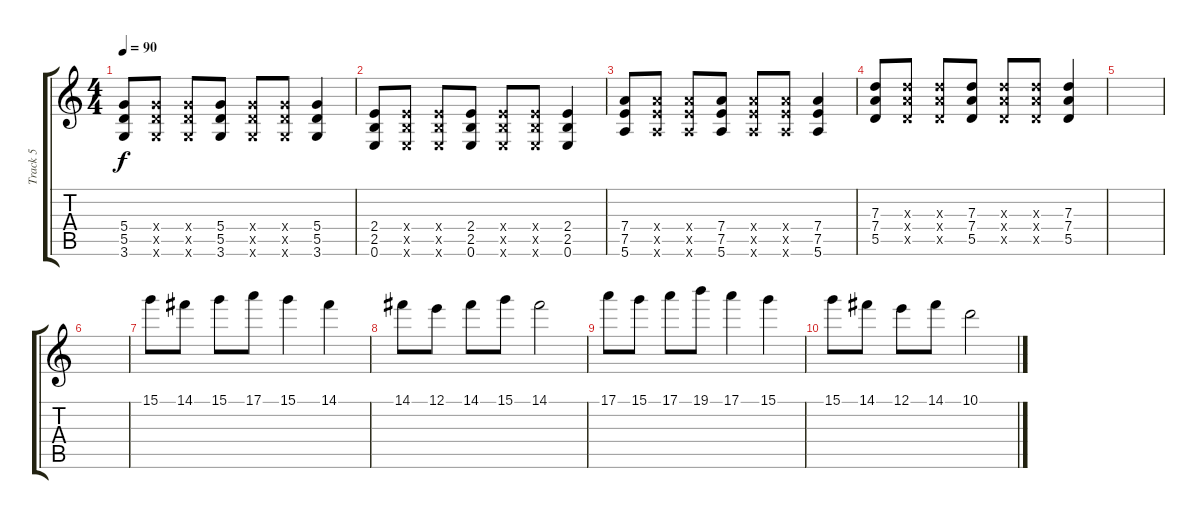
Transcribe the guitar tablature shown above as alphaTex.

\track ("Track 5" "Track 5") {instrument overdrivenguitar}
\staff {score tabs}
\tuning (E4 B3 G3 D3 A2 E2) {hide}
\ts (4 4)
\tempo 90
\clef g2
\ks c
(5.4 5.5 3.6).8{dy f} (5.4{x} 5.5{x} 3.6{x}).8 (5.4{x} 5.5{x} 3.6{x}).8 (5.4 5.5 3.6).8 (5.4{x} 5.5{x} 3.6{x}).8 (5.4{x} 5.5{x} 3.6{x}).8 (5.4 5.5 3.6).4 |
(2.4 2.5 0.6).8 (2.4{x} 2.5{x} 0.6{x}).8 (2.4{x} 2.5{x} 0.6{x}).8 (2.4 2.5 0.6).8 (2.4{x} 2.5{x} 0.6{x}).8 (2.4{x} 2.5{x} 0.6{x}).8 (2.4 2.5 0.6).4 |
(7.4 7.5 5.6).8 (7.4{x} 7.5{x} 5.6{x}).8 (7.4{x} 7.5{x} 5.6{x}).8 (7.4 7.5 5.6).8 (7.4{x} 7.5{x} 5.6{x}).8 (7.4{x} 7.5{x} 5.6{x}).8 (7.4 7.5 5.6).4 |
(7.3 7.4 5.5).8 (7.3{x} 7.4{x} 5.5{x}).8 (7.3{x} 7.4{x} 5.5{x}).8 (7.3 7.4 5.5).8 (7.3{x} 7.4{x} 5.5{x}).8 (7.3{x} 7.4{x} 5.5{x}).8 (7.3 7.4 5.5).4 |
|
|
15.1.8 14.1.8 15.1.8 17.1.8 15.1.4 14.1.4 |
14.1.8 12.1.8 14.1.8 15.1.8 14.1.2 |
17.1.8 15.1.8 17.1.8 19.1.8 17.1.4 15.1.4 |
15.1.8 14.1.8 12.1.8 14.1.8 10.1.2
